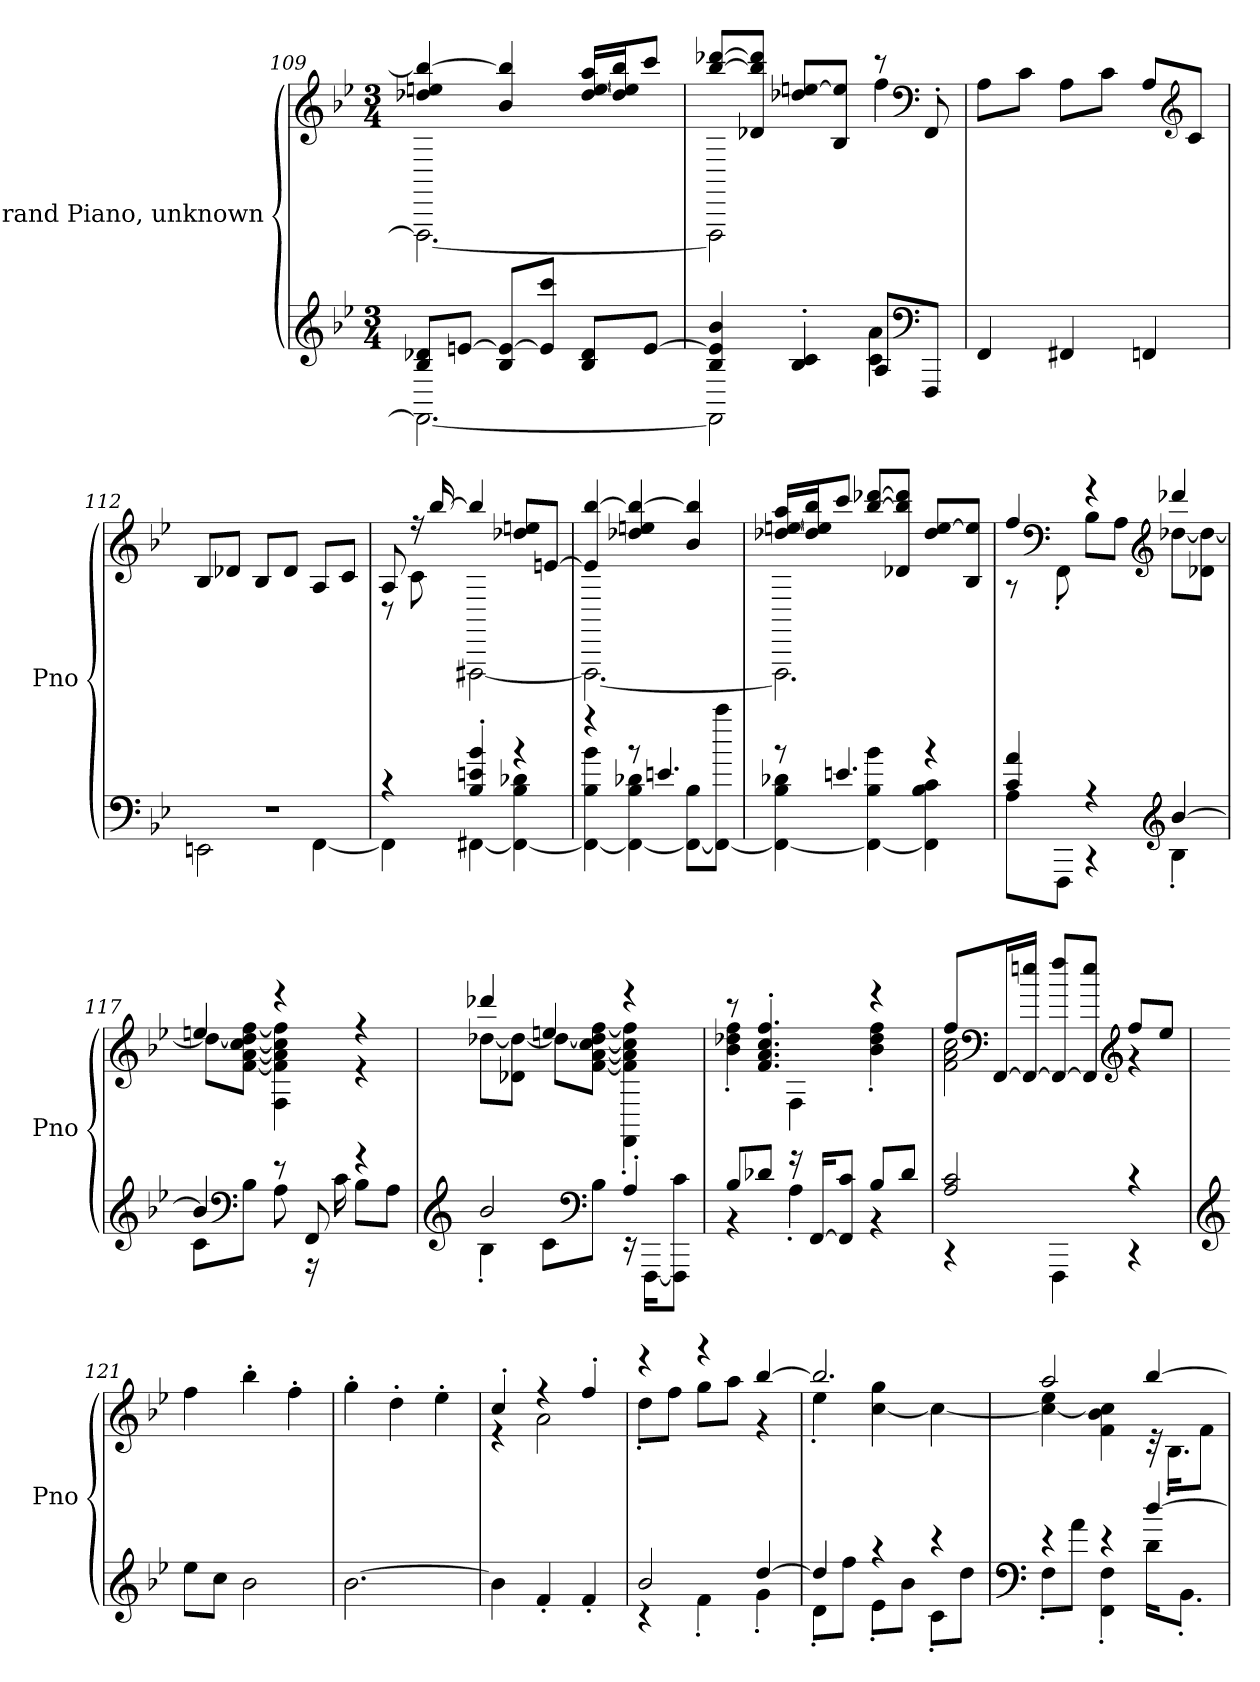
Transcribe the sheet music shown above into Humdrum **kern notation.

**kern	**kern
*part1	*part1
*staff2	*staff1
*I"Grand Piano, unknown	*
*I'Pno	*
!!LO:PB:g=z
*clefG2	*clefG2
*k[b-e-]	*k[b-e-]
*M3/4	*M3/4
=109	=109
*^	*^
8B-/ 8d-X/L	2.FF#\_	4dd-X/ 4een/ 4bb-/_	2.FFF#\_
[8en/J	.	.	.
8B-/ 8e/_L	.	4b-/ 4bb-/]	.
8e/] 8ccc/J	.	.	.
8B-/ 8d-/L	.	[16dd-/ [16ee/ 16aa/LL	.
.	.	16dd-/] 16ee/] 16bb-/J	.
[8e/J	.	8ccc/J	.
=110	=110	=110	=110
4B-/ 4e/] 4b-/	2FF#\]	[8bb-/ [8ddd-X/L	2FFF#\]
.	.	8d-X/ 8bb-/] 8ddd-/]J	.
4B-/' 4c/'	.	8dd-X/ [8een/L	.
.	.	8B-/ 8ee/]J	.
8A/L	4c\ 4a\	8r	4ff\
*clefF4	*	*clefF4	*
8FFF/J	.	8FF'/	.
*v	*v	*	*
*	*v	*v
=111	=111
4FF/	8A\L
.	8c\J
4FF#X/	8A\L
.	8c\J
4FFn/	8A/L
*	*clefG2
.	8c/J
=112	=112
*^	*
2.r	2EEn\	8B-/L
.	.	8d-X/J
.	.	8B-/L
.	.	8d-/J
.	[4FF\	8A/L
.	.	8c/J
!!LO:LB:g=z
=113	=113	=113
*	*	*^
4r	4FF\]	8A/	8r
.	.	16r	8c\
.	.	[16bb-/	.
4B-/' 4en/' 4b-/'	[4FF#X\	4bb-/]	[2FFF#X\
4r	4FF#\_ 4B-\ 4d-X\	8dd-X/ 8een/L	.
.	.	[8en/J	.
=114	=114	=114	=114
4r	4FF#\_ 4B-\ 4b-\	4e/] [4bb-/	2.FFF#\_
8r	4FF#\_ 4B-\ 4d-X\	4dd-X/ 4een/ 4bb-/_	.
4.en/	.	.	.
.	8FF#\_ 8B-\L	4b-/ 4bb-/]	.
.	8FF#\_ 8ccc\J	.	.
=115	=115	=115	=115
8r	4FF#\_ 4B-\ 4d-X\	[16dd-X/ [16een/ 16aa/LL	2.FFF#\]
.	.	16dd-/] 16ee/] 16bb-/J	.
4.en/	.	8ccc/J	.
.	4FF#\_ 4B-\ 4b-\	[8bb-/ [8ddd-X/L	.
.	.	8d-X/ 8bb-/] 8ddd-/]J	.
4r	4FF#\] 4B-\ 4c\	8dd-/ [8ee/L	.
.	.	8B-/ 8ee/]J	.
=116	=116	=116	=116
4c/ 4a/	8A\L	4ff/	8r
*	*	*clefF4	*
.	8FFF\J	.	8FF'\
4r	4r	4r	8B-\L
.	.	.	8A\J
*clefG2	*	*clefG2	*
[4b-/	4B-'\	4ddd-X/	[8dd-X\L
.	.	.	8d-X\ 8dd-\_J
!!LO:LB:g=z	!!
=117	=117	=117	=117
4b-/]	8c\L	4een/	8dd-\L_
*clefF4	*	*	*
.	8B-\J	.	[8f\ [8a\ [8cc\ 8dd-\] [8ff\J
8r	8A\	4r	4F\ 4f\] 4a\] 4cc\] 4ff\]
8FF/	16r	.	.
.	16c\	.	.
4r	8B-\L	4r	4r
.	8A\J	.	.
=118	=118	=118	=118
*clefG2	*	*	*
2b-/	4B-'\	4ddd-X/	[8dd-X\L
.	.	.	8d-X\ 8dd-\_J
.	8c\L	4een/	8dd-\L_
*clefF4	*	*	*
.	8B-\J	.	[8f\ [8a\ [8cc\ 8dd-\] [8ff\J
4A'/	16r	4r	4FF\' 4f\]' 4a\]' 4cc\]' 4ff\]'
.	[16FFF\KL	.	.
.	8FFF\] 8c\J	.	.
=119	=119	=119	=119
8B-/L	4r	8r	4b-\' 4dd-X\' 4ff\'
8d-X/J	.	4.f/' 4.a/' 4.cc/' 4.ff/'	.
16r	4A'\	.	4F\
[16FF/KL	.	.	.
8FF/] 8c/J	.	.	.
8B-/L	4r	4r	4b-\' 4dd-\' 4ff\'
8d-/J	.	.	.
=120	=120	=120	=120
2A/ 2c/	4r	8ff/L	2f\ 2a\ 2cc\
*	*	*clefF4	*
.	.	[16FF/L	.
.	.	16FF/_ 16een/JJ	.
.	4FFF\	8FF/_ 8ff/L	.
.	.	8FF/] 8ee/J	.
*	*	*clefG2	*
4r	4r	8ff/L	4r
.	.	8ee/J	.
*v	*v	*	*
*	*v	*v
!!LO:LB:g=z
=121	=121
*clefG2	*
8ee-\L	4ff\
8cc\J	.
2b-\	4bb-'\
.	4ff'\
=122	=122
[2.b-\	4gg'\
.	4dd'\
.	4ee-'\
=123	=123
*	*^
4b-\]	4cc'/	4r
4f'/	4r	2a\
4f'/	4ff'/	.
=124	=124	=124
*^	*	*
2b-/	4r	4r	8dd'\L
.	.	.	8ff\J
.	4f'\	4r	8gg\L
.	.	.	8aa\J
[4dd/	4g'\	[4bb-/	4r
=125	=125	=125	=125
4dd/]	8d'\L	2.bb-/]	4ee-'\
.	8ff\J	.	.
4r	8e-'\L	.	[4cc\ 4gg\
.	8b-\J	.	.
4r	8c'\L	.	4cc\_
.	8dd\J	.	.
=126	=126	=126	=126
*clefF4	*	*	*
4r	8F'\L	2aa/	4cc\_ 4ee-\
.	8a\J	.	.
4r	4FF\' 4F\'	.	4f\ 4b-\ 4cc\]
[4dd/	16d\KL	[4bb-/	32r
.	.	.	16.B-'\KL
.	8.BB-'\J	.	.
.	.	.	8f\J
*v	*v	*	*
*	*v	*v
=	=
*-	*-
